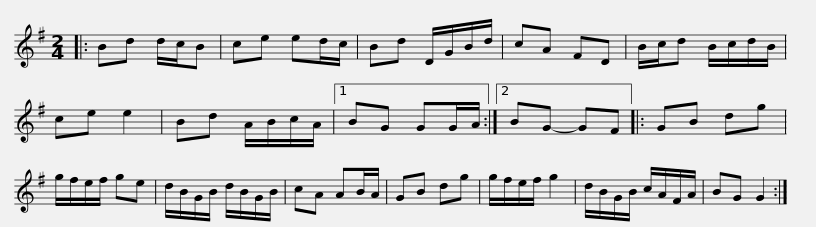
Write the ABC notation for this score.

X:1
L:1/8
M:2/4
I:linebreak $
K:G
V:1 treble
V:1
|: Bd d/c/B | ce ed/c/ | Bd D/G/B/d/ | cA FD | B/c/d B/c/d/B/ | %5
 ce e2 | Bd A/B/c/A/ |1 BG GG/A/ :|2$ BG- GF |: GB dg | %10
 g/f/e/f/ ge | d/B/G/B/ d/B/G/B/ | cA AB/A/ | GB dg | g/f/e/f/ g2 | %15
 d/B/G/B/ c/A/F/A/ |$ BG G2 :| %17
